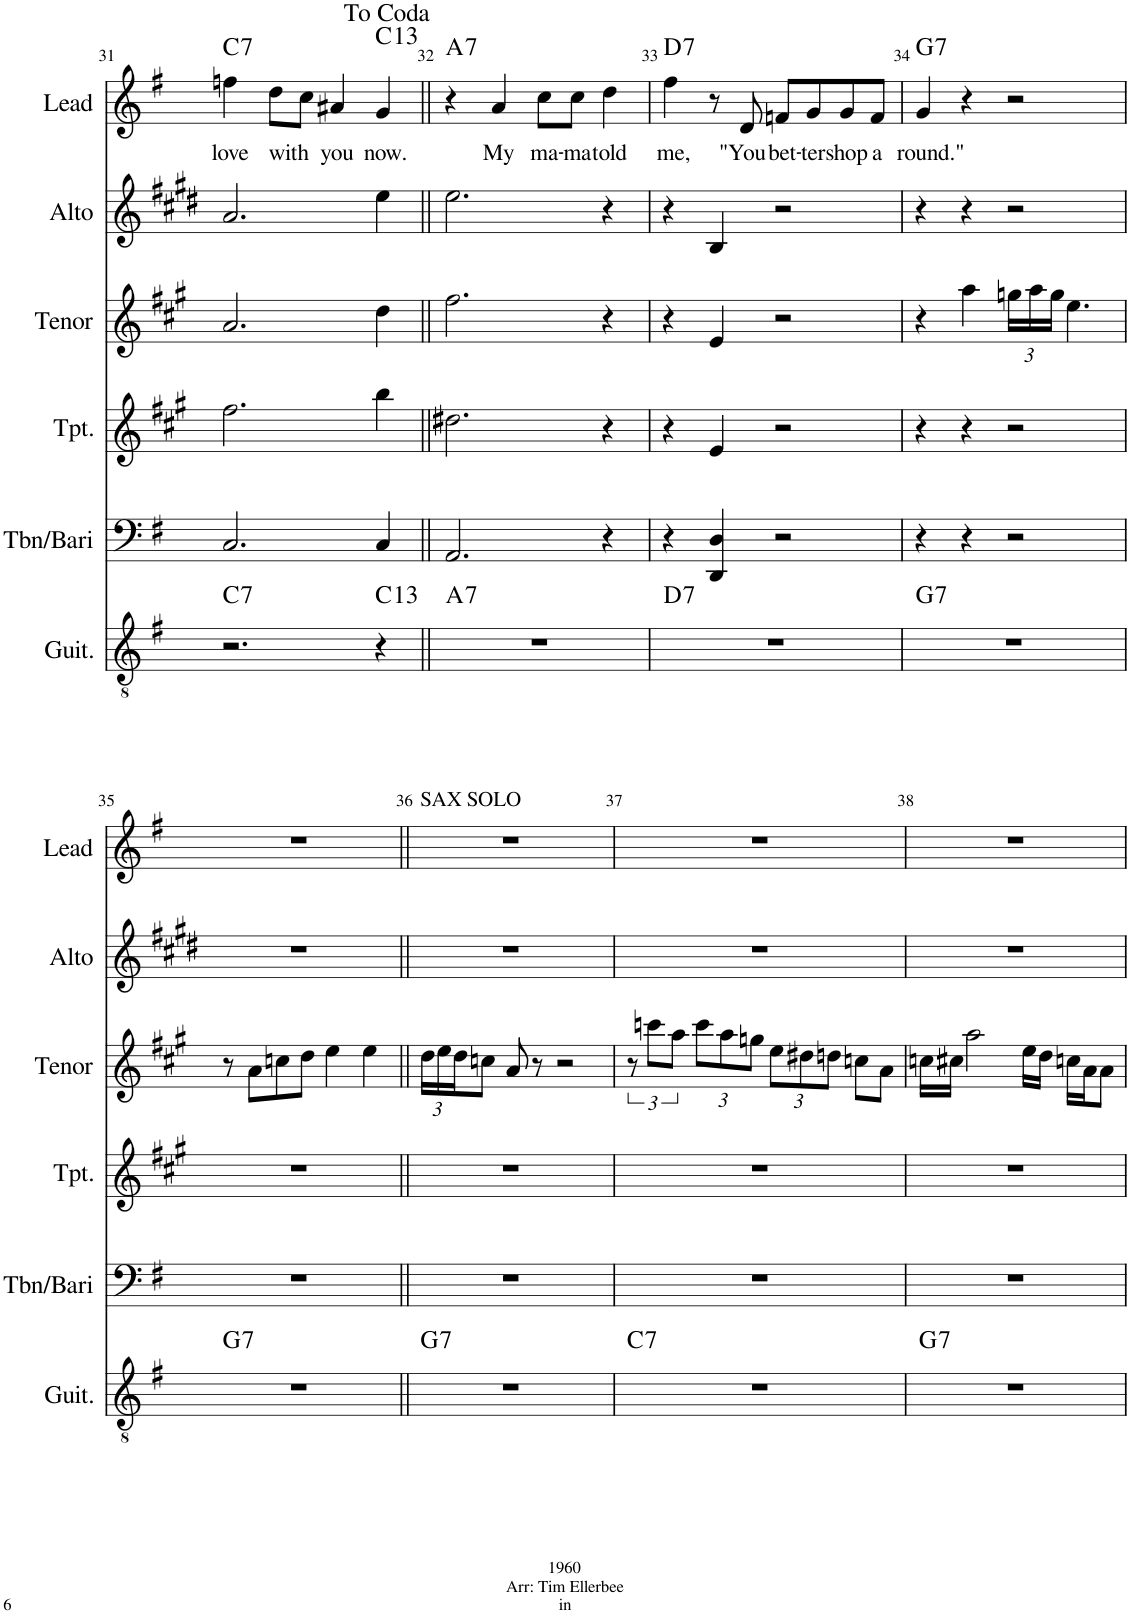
**kern	**harte	**kern	**kern	**kern	**kern	**kern	**text	**harte
*part6	*part6	*part5	*part4	*part3	*part2	*part1	*part1	*part1
*staff6	*	*staff5	*staff4	*staff3	*staff2	*staff1	*staff1	*
*I"Guitar	*	*I"Tbn/Bari	*I"Trumpet	*I"Tenor	*I"Alto	*I"Lead	*	*
*I'Guit.	*	*I'Tbn/Bari	*I'Tpt.	*I'Tenor	*I'Alto	*I'Lead	*	*
!!LO:PB:g=z
*clefGv2	*	*clefF4	*clefG2	*clefG2	*clefG2	*clefG2	*	*
*	*	*	*Trd1c2	*Trd8c14	*Trd5c9	*	*	*
*k[f#]	*	*k[f#]	*k[f#c#g#]	*k[f#c#g#]	*k[f#c#g#d#]	*k[f#]	*	*
*M4/4	*	*M4/4	*M4/4	*M4/4	*M4/4	*M4/4	*	*
=31	=31	=31	=31	=31	=31	=31	=31	=31
!	!LO:H:kt=7	!	!	!	!	!	!LO:LY:b	!LO:H:kt=7
2.r	C:7	2.C/	2.ff#\	2.a/	2.a/	4ffn\	love	C:7
!	!	!	!	!	!	!	!LO:LY:b	!
.	.	.	.	.	.	8dd\L	with	.
.	.	.	.	.	.	8cc\J	.	.
!	!	!	!	!	!	!	!LO:LY:b	!
.	.	.	.	.	.	4a#X/	you	.
!	!LO:H:kt=13	!	!	!	!	!	!LO:LY:b	!LO:H:kt=13
4r	C:9(11,13)	4C/	4bb\	4dd\	4ee\	4g/	now.	C:9(11,13)
=32||	=32||	=32||	=32||	=32||	=32||	=32||	=32||	=32||
!	!LO:H:kt=7	!	!	!	!	!	!	!LO:H:kt=7
1r	A:7	2.AA/	2.dd#X\	2.ff#\	2.ee\	4r	.	A:7
!	!	!	!	!	!	!	!LO:LY:b	!
.	.	.	.	.	.	4a/	My	.
!	!	!	!	!	!	!	!LO:LY:b	!
.	.	.	.	.	.	8cc\L	ma-	.
!	!	!	!	!	!	!	!LO:LY:b	!
.	.	.	.	.	.	8cc\J	-ma	.
!	!	!	!	!	!	!	!LO:LY:b	!
.	.	4r	4r	4r	4r	4dd\	told	.
=33	=33	=33	=33	=33	=33	=33	=33	=33
!	!LO:H:kt=7	!	!	!	!	!	!LO:LY:b	!LO:H:kt=7
1r	D:7	4r	4r	4r	4r	4ff#\	me,	D:7
.	.	4DD/ 4D/	4e/	4e/	4B/	8r	.	.
!	!	!	!	!	!	!	!LO:LY:b	!
.	.	.	.	.	.	8d/	"You	.
!	!	!	!	!	!	!	!LO:LY:b	!
.	.	2r	2r	2r	2r	8fn/L	bet-	.
!	!	!	!	!	!	!	!LO:LY:b	!
.	.	.	.	.	.	8g/	-ter	.
!	!	!	!	!	!	!	!LO:LY:b	!
.	.	.	.	.	.	8g/	shop	.
!	!	!	!	!	!	!	!LO:LY:b	!
.	.	.	.	.	.	8f/J	a	.
=34	=34	=34	=34	=34	=34	=34	=34	=34
!	!LO:H:kt=7	!	!	!	!	!	!LO:LY:b	!LO:H:kt=7
1r	G:7	4r	4r	4r	4r	4g/	round."	G:7
.	.	4r	4r	4aa\	4r	4r	.	.
*	*	*	*	*Xbrackettup	*	*	*	*
.	.	2r	2r	24ggn\LL	2r	2r	.	.
.	.	.	.	24aa\	.	.	.	.
.	.	.	.	24gg\JJ	.	.	.	.
.	.	.	.	4.ee\	.	.	.	.
!!LO:LB:g=z
=35	=35	=35	=35	=35	=35	=35	=35	=35
!	!LO:H:kt=7	!	!	!	!	!	!	!
1r	G:7	1r	1r	8r	1r	1r	.	.
.	.	.	.	8a\L	.	.	.	.
.	.	.	.	8ccn\	.	.	.	.
.	.	.	.	8dd\J	.	.	.	.
.	.	.	.	4ee\	.	.	.	.
.	.	.	.	4ee\	.	.	.	.
=36||	=36||	=36||	=36||	=36||	=36||	=36||	=36||	=36||
!	!LO:H:kt=7	!	!	!	!	!LO:TX:a:t=SAX SOLO	!	!
1r	G:7	1r	1r	24dd\LL	1r	1r	.	.
.	.	.	.	24ee\	.	.	.	.
.	.	.	.	24dd\J	.	.	.	.
.	.	.	.	8ccn\J	.	.	.	.
.	.	.	.	8a/	.	.	.	.
.	.	.	.	8r	.	.	.	.
.	.	.	.	2r	.	.	.	.
=37	=37	=37	=37	=37	=37	=37	=37	=37
*	*	*	*	*brackettup	*	*	*	*
!	!LO:H:kt=7	!	!	!	!	!	!	!
1r	C:7	1r	1r	12r	1r	1r	.	.
.	.	.	.	12cccn\L	.	.	.	.
.	.	.	.	12aa\J	.	.	.	.
*	*	*	*	*Xbrackettup	*	*	*	*
.	.	.	.	12ccc\L	.	.	.	.
.	.	.	.	12aa\	.	.	.	.
.	.	.	.	12ggn\J	.	.	.	.
.	.	.	.	12ee\L	.	.	.	.
.	.	.	.	12dd#X\	.	.	.	.
.	.	.	.	12ddn\J	.	.	.	.
.	.	.	.	8ccn\L	.	.	.	.
.	.	.	.	8a\J	.	.	.	.
=38	=38	=38	=38	=38	=38	=38	=38	=38
!	!LO:H:kt=7	!	!	!	!	!	!	!
1r	G:7	1r	1r	16ccn\LL	1r	1r	.	.
.	.	.	.	16cc#X\JJ	.	.	.	.
.	.	.	.	2aa\	.	.	.	.
.	.	.	.	16ee\LL	.	.	.	.
.	.	.	.	16dd\JJ	.	.	.	.
.	.	.	.	16ccn\LL	.	.	.	.
.	.	.	.	16a\J	.	.	.	.
.	.	.	.	8a\J	.	.	.	.
=	=	=	=	=	=	=	=	=
*-	*-	*-	*-	*-	*-	*-	*-	*-
